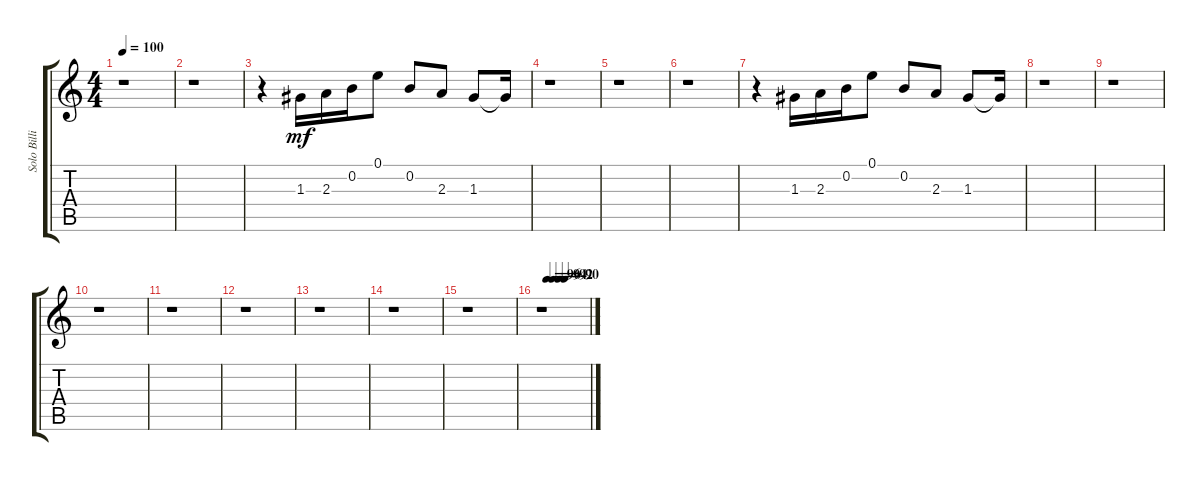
\track ("Solo Billie Joe" "Solo Billi") {instrument overdrivenguitar}
\staff {score tabs}
\tuning (E4 B3 G3 D3 A2 E2) {hide}
\ts (4 4)
\tempo 100
\clef g2
\ks c
r.1{dy mf} |
r.1 |
r.4 1.3.16 2.3.16 0.2.16 0.1.8 0.2.8 2.3.8 1.3.8 1.3{t}.16 |
r.1 |
r.1 |
r.1 |
r.4 1.3.16 2.3.16 0.2.16 0.1.8 0.2.8 2.3.8 1.3.8 1.3{t}.16 |
r.1 |
r.1 |
r.1 |
r.1 |
r.1 |
r.1 |
r.1 |
r.1 |
\tempo (96 0.125)
\tempo (94 0.25)
\tempo (92 0.375)
\tempo (90 0.5)
r.1
